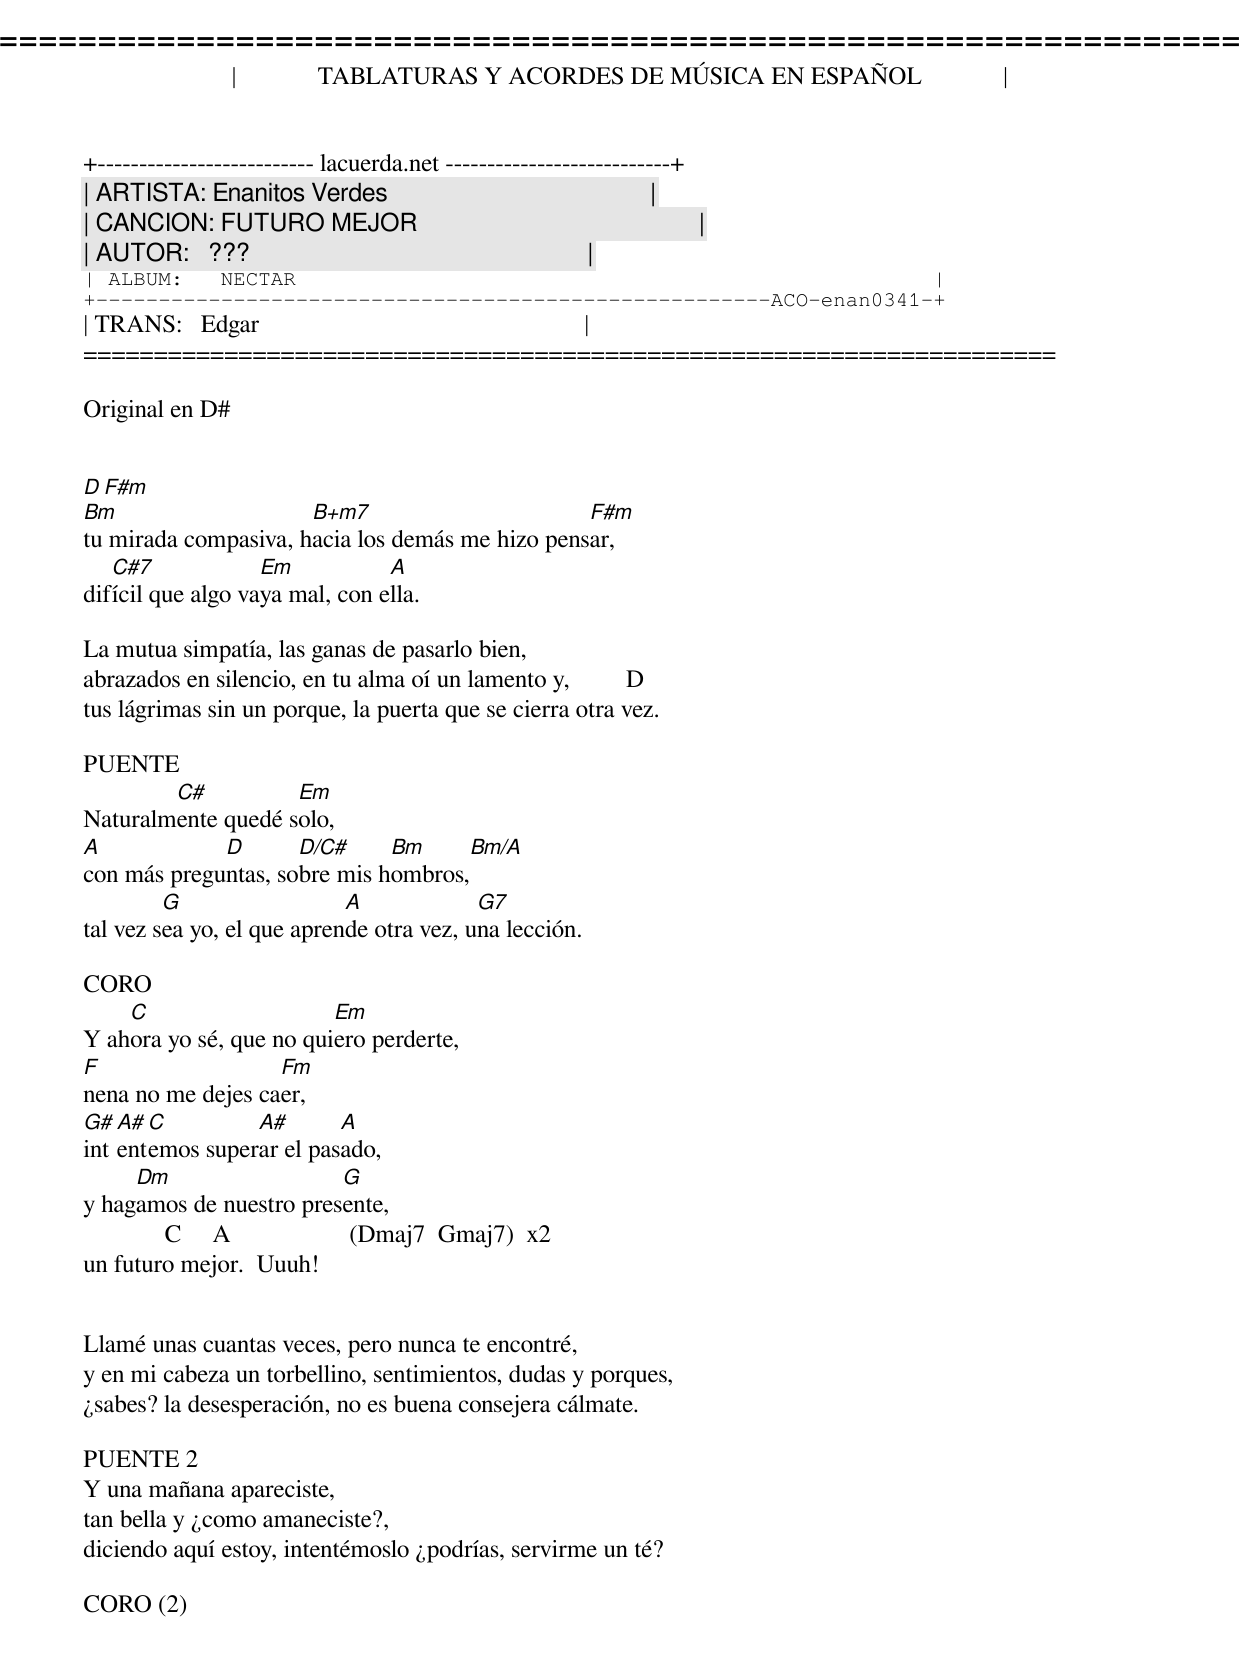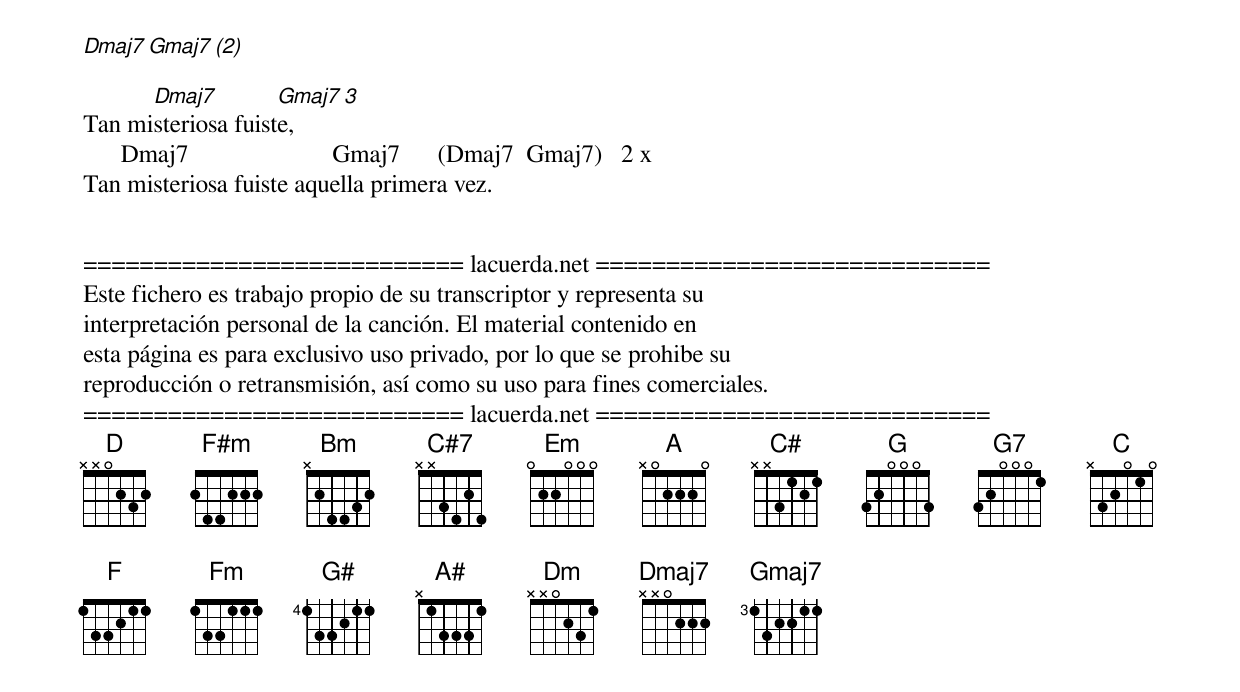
=====================================================================
|             TABLATURAS Y ACORDES DE MÚSICA EN ESPAÑOL             |
+-------------------------- lacuerda.net ---------------------------+
| ARTISTA: Enanitos Verdes                                          |
| CANCION: FUTURO MEJOR                                             |
| AUTOR:   ???                                                      |
| ALBUM:   NECTAR                                                   |
+------------------------------------------------------ACO-enan0341-+
| TRANS:   Edgar                                                    |
=====================================================================

Original en D#

Intro    Dmaj7  Gmaj7  (2)        Dmaj7  xx0222     Gmaj7  354433

     D                            F#m
Tan misteriosa fuiste, aquella primera vez,            B+7m  X24332
Bm                    B+m7                       F#m
tu mirada compasiva, hacia los demás me hizo pensar,
   C#7             Em           A
difícil que algo vaya mal, con ella.

La mutua simpatía, las ganas de pasarlo bien,
abrazados en silencio, en tu alma oí un lamento y,         D
tus lágrimas sin un porque, la puerta que se cierra otra vez.

PUENTE
        C#          Em
Naturalmente quedé solo,
A            D       D/C#     Bm     Bm/A
con más preguntas, sobre mis hombros,
         G                  A             G7
tal vez sea yo, el que aprende otra vez, una lección.

CORO
    C                    Em
Y ahora yo sé, que no quiero perderte,
F                  Fm
nena no me dejes caer,
G# A# C         A#       A
intentemos superar el pasado,
     Dm                  G
y hagamos de nuestro presente,
             C     A                   (Dmaj7  Gmaj7)  x2
un futuro mejor.  Uuuh!


Llamé unas cuantas veces, pero nunca te encontré,
y en mi cabeza un torbellino, sentimientos, dudas y porques,
¿sabes? la desesperación, no es buena consejera cálmate.

PUENTE 2
Y una mañana apareciste,
tan bella y ¿como amaneciste?,
diciendo aquí estoy, intentémoslo ¿podrías, servirme un té?

CORO (2)

Dmaj7  Gmaj7  (2)

      Dmaj7         Gmaj7
Tan misteriosa fuiste,      [3]
      Dmaj7                       Gmaj7      (Dmaj7  Gmaj7)   2 x
Tan misteriosa fuiste aquella primera vez.


=========================== lacuerda.net ============================
Este fichero es trabajo propio de su transcriptor y representa su
interpretación personal de la canción. El material contenido en
esta página es para exclusivo uso privado, por lo que se prohibe su
reproducción o retransmisión, así como su uso para fines comerciales.
=========================== lacuerda.net ============================
